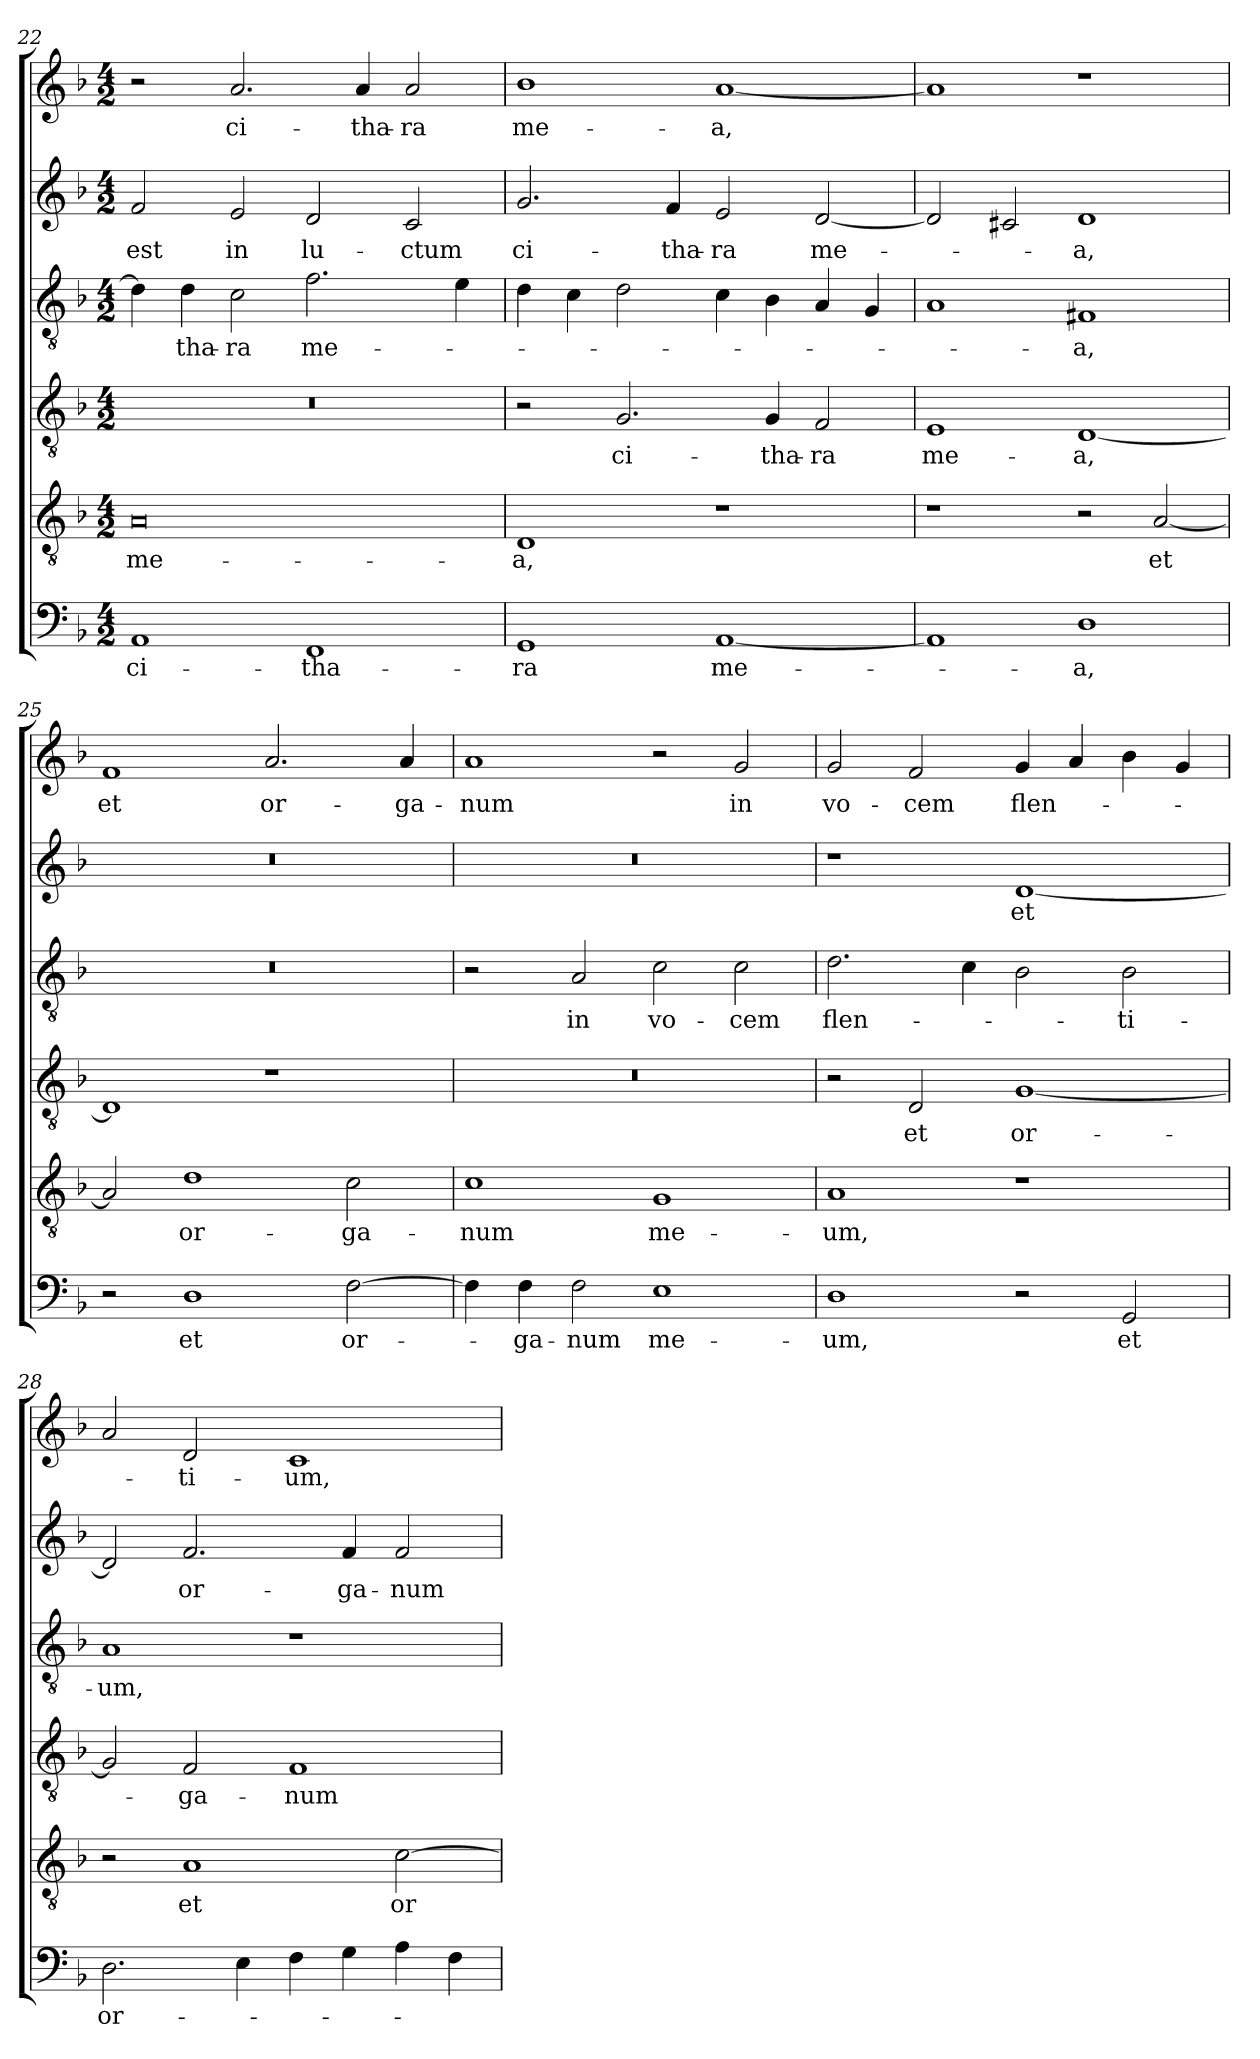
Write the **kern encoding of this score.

**kern	**text	**kern	**text	**kern	**text	**kern	**text	**kern	**text	**kern	**text
*part6	*part6	*part5	*part5	*part4	*part4	*part3	*part3	*part2	*part2	*part1	*part1
*staff6	*staff6	*staff5	*staff5	*staff4	*staff4	*staff3	*staff3	*staff2	*staff2	*staff1	*staff1
*clefF4	*	*clefGv2	*	*clefGv2	*	*clefGv2	*	*clefG2	*	*clefG2	*
*k[b-]	*	*k[b-]	*	*k[b-]	*	*k[b-]	*	*k[b-]	*	*k[b-]	*
*F:	*	*F:	*	*F:	*	*F:	*	*F:	*	*F:	*
*M4/2	*	*M4/2	*	*M4/2	*	*M4/2	*	*M4/2	*	*M4/2	*
=22	=22	=22	=22	=22	=22	=22	=22	=22	=22	=22	=22
1AA	ci-	0A	me-	0r	.	4d\]	.	2f/	est	2r	.
.	.	.	.	.	.	4d\	-tha-	.	.	.	.
.	.	.	.	.	.	2c\	-ra	2e/	in	2.a/	ci-
1FF	-tha-	.	.	.	.	2.f\	me-	2d/	lu-	.	.
.	.	.	.	.	.	.	.	.	.	4a/	-tha-
.	.	.	.	.	.	.	.	2c/	-ctum	2a/	-ra
.	.	.	.	.	.	4e\	.	.	.	.	.
=23	=23	=23	=23	=23	=23	=23	=23	=23	=23	=23	=23
1GG	-ra	1D	-a,	2r	.	4d\	.	2.g/	ci-	1b-	me-
.	.	.	.	.	.	4c\	.	.	.	.	.
.	.	.	.	2.G/	ci-	2d\	.	.	.	.	.
.	.	.	.	.	.	.	.	4f/	-tha-	.	.
[1AA	me-	1r	.	.	.	4c\	.	2e/	-ra	[1a	-a,
.	.	.	.	4G/	-tha-	4B-\	.	.	.	.	.
.	.	.	.	2F/	-ra	4A/	.	[2d/	me-	.	.
.	.	.	.	.	.	4G/	.	.	.	.	.
=24	=24	=24	=24	=24	=24	=24	=24	=24	=24	=24	=24
1AA]	.	1r	.	1E	me-	1A	.	2d/]	.	1a]	.
.	.	.	.	.	.	.	.	2c#X/	.	.	.
1D	-a,	2r	.	[1D	-a,	1F#X	-a,	1d	-a,	1r	.
.	.	[2A/	et	.	.	.	.	.	.	.	.
!!LO:LB:g=z
=25	=25	=25	=25	=25	=25	=25	=25	=25	=25	=25	=25
2r	.	2A/]	.	1D]	.	0r	.	0r	.	1f	et
1D	et	1d	or-	.	.	.	.	.	.	.	.
.	.	.	.	1r	.	.	.	.	.	2.a/	or-
[2F\	or-	2c\	-ga-	.	.	.	.	.	.	.	.
.	.	.	.	.	.	.	.	.	.	4a/	-ga-
=26	=26	=26	=26	=26	=26	=26	=26	=26	=26	=26	=26
4F\]	.	1c	-num	0r	.	2r	.	0r	.	1a	-num
4F\	-ga-	.	.	.	.	.	.	.	.	.	.
2F\	-num	.	.	.	.	2A/	in	.	.	.	.
1E	me-	1G	me-	.	.	2c\	vo-	.	.	2r	.
.	.	.	.	.	.	2c\	-cem	.	.	2g/	in
=27	=27	=27	=27	=27	=27	=27	=27	=27	=27	=27	=27
1D	-um,	1A	-um,	2r	.	2.d\	flen-	1r	.	2g/	vo-
.	.	.	.	2D/	et	.	.	.	.	2f/	-cem
.	.	.	.	.	.	4c\	.	.	.	.	.
2r	.	1r	.	[1G	or-	2B-\	.	[1d	et	4g/	flen-
.	.	.	.	.	.	.	.	.	.	4a/	.
2GG/	et	.	.	.	.	2B-\	-ti-	.	.	4b-\	.
.	.	.	.	.	.	.	.	.	.	4g/	.
=28	=28	=28	=28	=28	=28	=28	=28	=28	=28	=28	=28
2.D\	or-	2r	.	2G/]	.	1A	-um,	2d/]	.	2a/	.
.	.	1A	et	2F/	-ga-	.	.	2.f/	or-	2d/	-ti-
4E\	.	.	.	.	.	.	.	.	.	.	.
4F\	.	.	.	1F	-num	1r	.	.	.	1c	-um,
4G\	.	.	.	.	.	.	.	4f/	-ga-	.	.
4A\	.	[2c\	or-	.	.	.	.	2f/	-num	.	.
4F\	.	.	.	.	.	.	.	.	.	.	.
=	=	=	=	=	=	=	=	=	=	=	=
*-	*-	*-	*-	*-	*-	*-	*-	*-	*-	*-	*-
